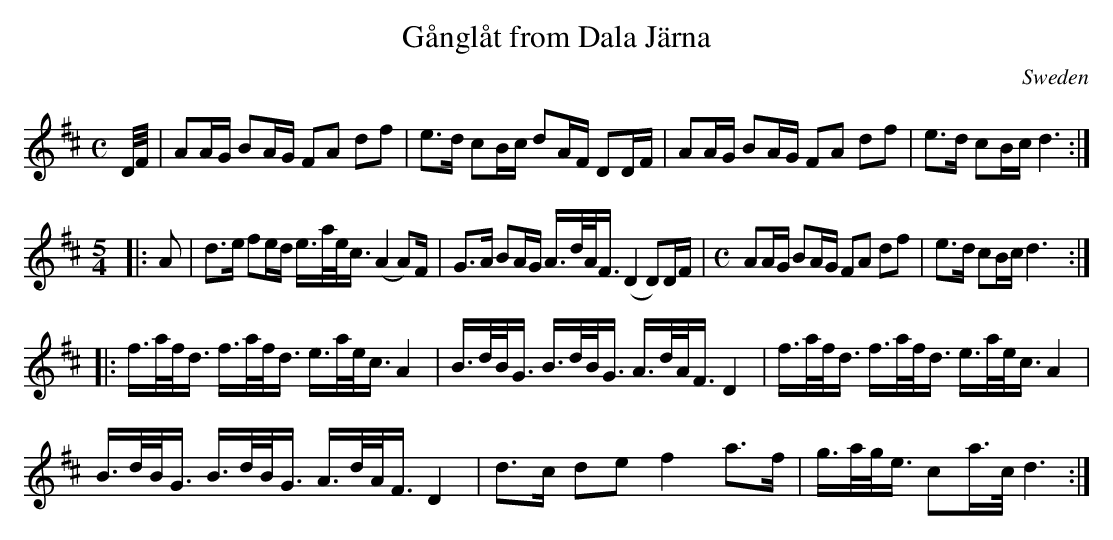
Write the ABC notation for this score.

X:1
T:Gånglåt from Dala Järna
L:1/16
M:C
O:Sweden
K:D
D/F/ | \
A2AG B2AG F2A2 d2f2|e3d c2Bc d2AF D2DF | \
A2AG B2AG F2A2 d2f2 | e3d c2Bc d6 :|
M:5/4
L:1/16
|:A2 |\
d3e f2ed e>ae<c (A4 A2)F | \
G3A B2AG A>dA<F (D4 D2)DF | \
M:C
L:1/16
A2AG B2AG F2A2 d2f2 | e3d c2Bc d6 :|
|:\
f>af<d f>af<d e>ae<c A4 | \
B>dB<G B>dB<G A>dA<F D4 |\
f>af<d f>af<d e>ae<c A4 |
B>dB<G B>dB<G A>dA<F D4 | \
d3c d2e2 f4 a3f | g>ag<e c2a>c d6 :|
